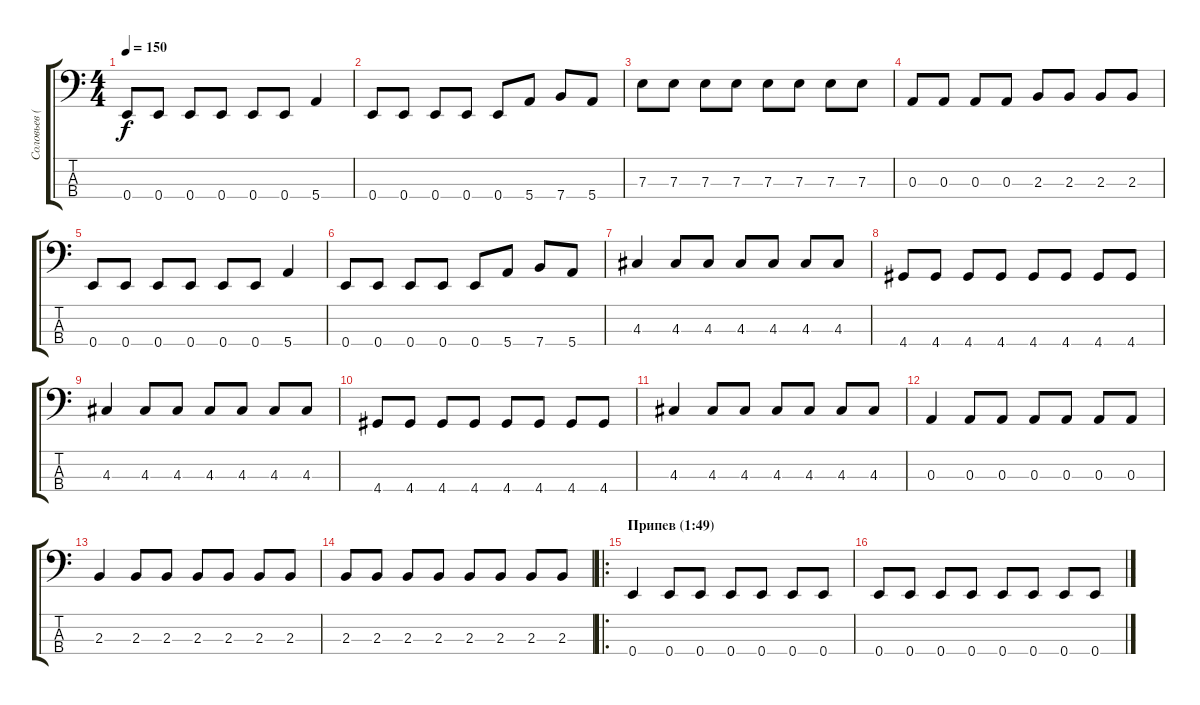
\track ("Соловьев (Бас гитара)" "Соловьев (") {instrument electricbasspick}
\staff {score tabs}
\tuning (G2 D2 A1 E1) {hide}
\ts (4 4)
\tempo 150
\clef f4
\ks c
0.4.8{dy f} 0.4.8 0.4.8 0.4.8 0.4.8 0.4.8 5.4.4 |
0.4.8 0.4.8 0.4.8 0.4.8 0.4.8 5.4.8 7.4.8 5.4.8 |
7.3.8 7.3.8 7.3.8 7.3.8 7.3.8 7.3.8 7.3.8 7.3.8 |
0.3.8 0.3.8 0.3.8 0.3.8 2.3.8 2.3.8 2.3.8 2.3.8 |
0.4.8 0.4.8 0.4.8 0.4.8 0.4.8 0.4.8 5.4.4 |
0.4.8 0.4.8 0.4.8 0.4.8 0.4.8 5.4.8 7.4.8 5.4.8 |
4.3.4 4.3.8 4.3.8 4.3.8 4.3.8 4.3.8 4.3.8 |
4.4.8 4.4.8 4.4.8 4.4.8 4.4.8 4.4.8 4.4.8 4.4.8 |
4.3.4 4.3.8 4.3.8 4.3.8 4.3.8 4.3.8 4.3.8 |
4.4.8 4.4.8 4.4.8 4.4.8 4.4.8 4.4.8 4.4.8 4.4.8 |
4.3.4 4.3.8 4.3.8 4.3.8 4.3.8 4.3.8 4.3.8 |
0.3.4 0.3.8 0.3.8 0.3.8 0.3.8 0.3.8 0.3.8 |
2.3.4 2.3.8 2.3.8 2.3.8 2.3.8 2.3.8 2.3.8 |
2.3.8 2.3.8 2.3.8 2.3.8 2.3.8 2.3.8 2.3.8 2.3.8 |
\ro
\section ("" "Припев (1:49)")
0.4.4 0.4.8 0.4.8 0.4.8 0.4.8 0.4.8 0.4.8 |
0.4.8 0.4.8 0.4.8 0.4.8 0.4.8 0.4.8 0.4.8 0.4.8
